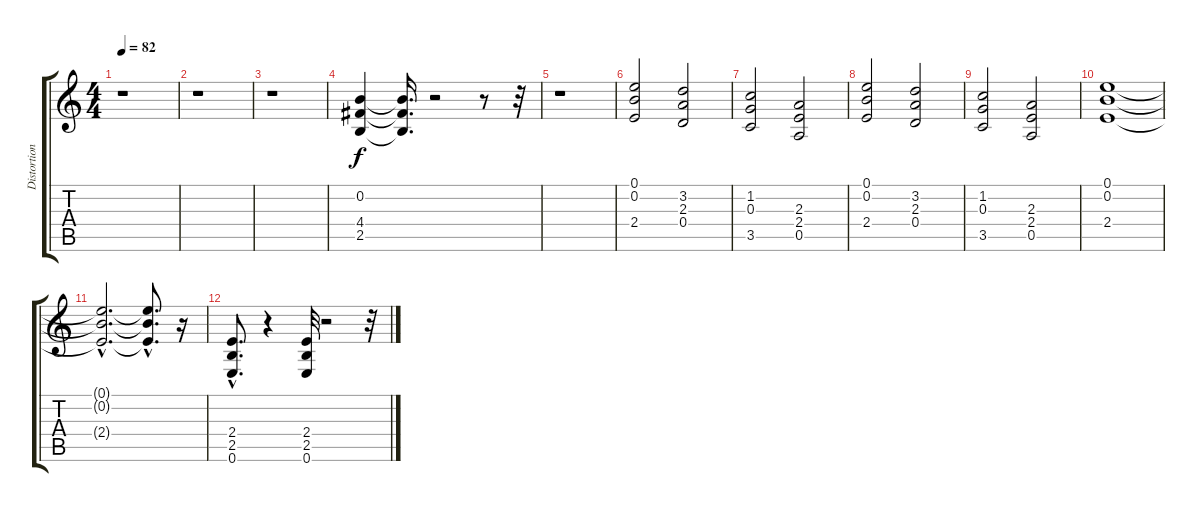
\track ("Distortion 2 (Jasha)" "Distortion") {instrument overdrivenguitar}
\staff {score tabs}
\tuning (E4 B3 G3 D3 A2 E2) {hide}
\ts (4 4)
\tempo 82
\clef g2
\ks c
r.1{dy f} |
r.1 |
r.1 |
(0.2 4.4 2.5).4 (0.2{t} 4.4{t} 2.5{t}).16{d} r.2 r.8 r.32 |
r.1 |
(0.1 0.2 2.4).2 (3.2 2.3 0.4).2 |
(1.2 0.3 3.5).2 (2.3 2.4 0.5).2 |
(0.1 0.2 2.4).2 (3.2 2.3 0.4).2 |
(1.2 0.3 3.5).2 (2.3 2.4 0.5).2 |
(0.1 0.2 2.4).1 |
(0.1{hac t} 0.2{hac t} 2.4{hac t}).2{d} (0.1{hac t} 0.2{hac t} 2.4{hac t}).8{d} r.16 |
(2.4{hac} 2.5{hac} 0.6{hac}).8{d} r.4 (2.4 2.5 0.6).32 r.2 r.32
